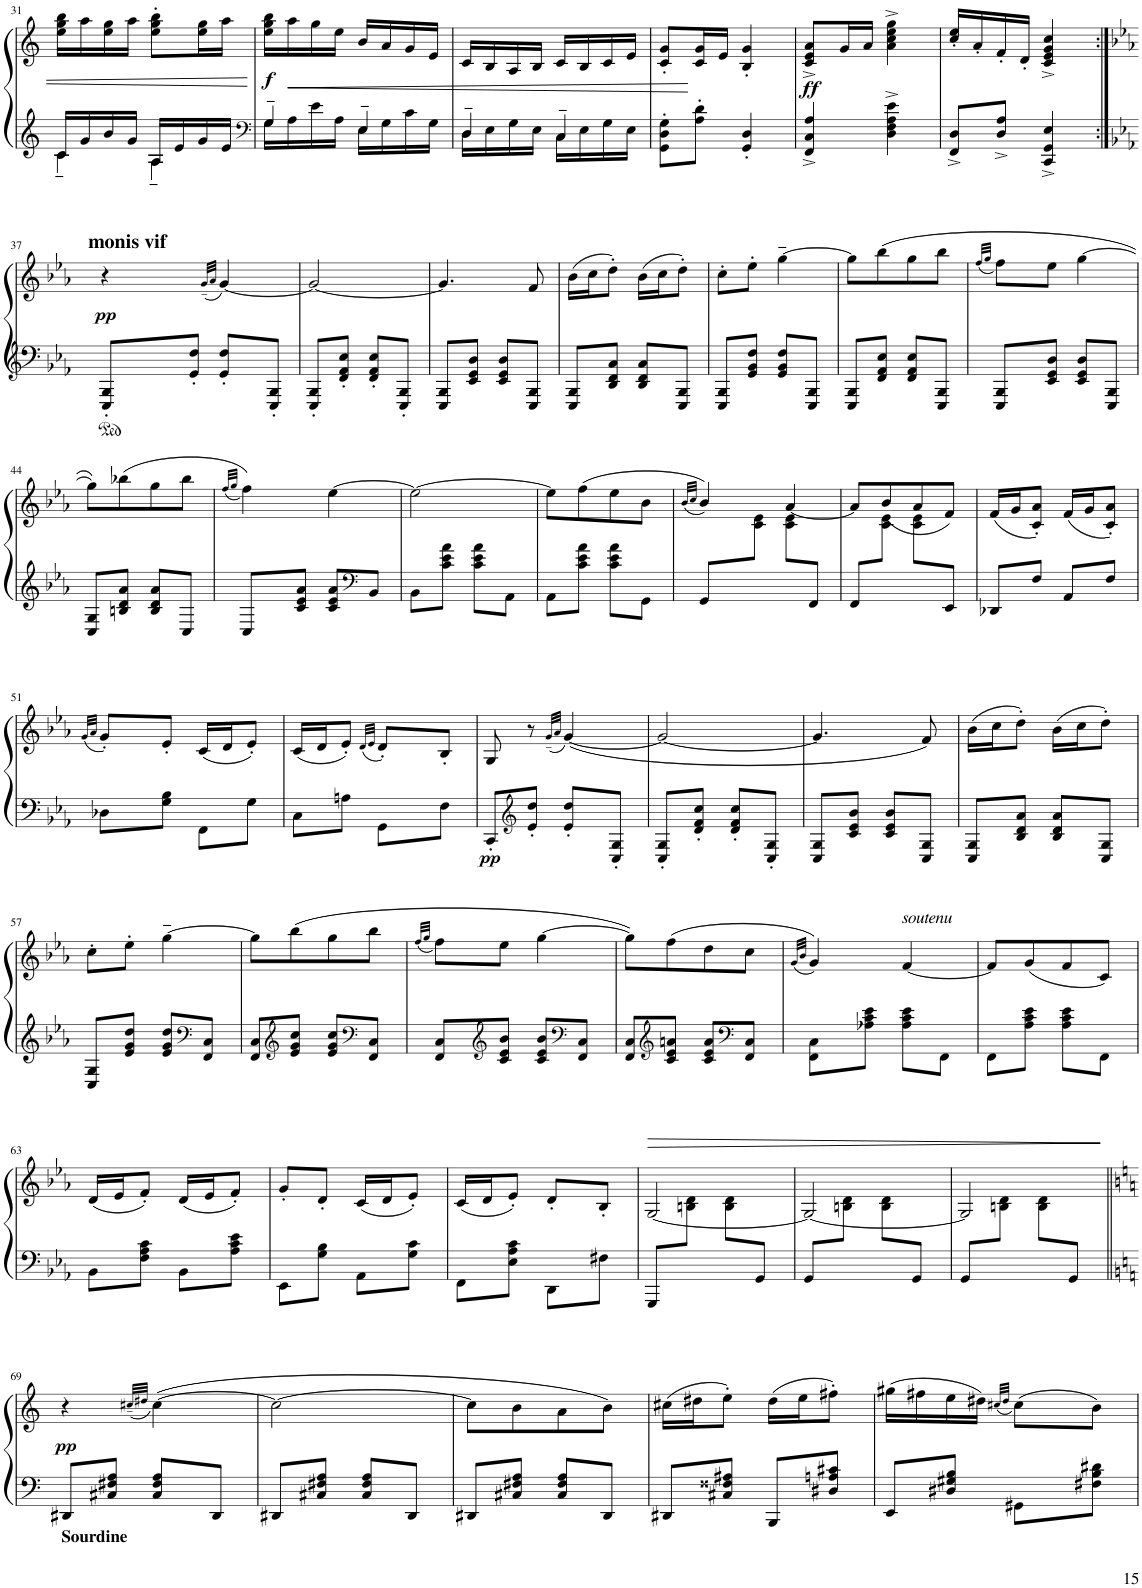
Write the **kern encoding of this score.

**kern	**kern	**dynam
*part1	*part1	*part1
*staff2	*staff1	*staff1/2
*I"Piano	*	*
*I'Pno.	*	*
!!LO:PB:g=z
*clefG2	*clefG2	*
*k[]	*k[]	*
*M2/4	*M2/4	*
=31	=31	=31
*^	*	*
16c/LL	4c~\	16ee\ 16gg\ 16bb\LL	.
16g/	.	16aa\	.
16b/	.	16ee\ 16gg\	.
16g/JJ	.	16aa\JJ	.
16A/LL	4A~\	8ee\' 8gg\' 8bb\'L	.
16e/	.	.	.
16g/	.	16ee\ 16gg\L	.
16e/JJ	.	16aa\JJ	.
=32	=32	=32	=32
*clefF4	*	*	*
!	!	!	!LO:DY:b
4G~/	16G\LL	16ee\ 16gg\ 16bb\LL	f
!	!	!	!LO:HP:b
.	16A\	16aa\	<
.	16e\	16gg\	.
.	16A\JJ	16ee\JJ	.
4E~/	16E\LL	16b/LL	.
.	16G\	16a/	.
.	16c\	16g/	.
.	16G\JJ	16e/JJ	.
=33	=33	=33	=33
4D~/	16D\LL	16c/LL	.
.	16E\	16B/	.
.	16G\	16A/	.
.	16E\JJ	16B/JJ	.
4C~/	16C\LL	16c/LL	.
.	16E\	16B/	.
.	16G\	16c/	.
.	16E\JJ	16e/JJ	.
*v	*v	*	*
=34	=34	=34
8GG\' 8D\' 8G\'L	8c/' 8g/'L	.
8A\' 8d\'J	16c/ 16g/L	.
.	16e/JJ	.
4GG/' 4D/'	4B/' 4g/'	.
=35	=35	=35
!	!	!LO:DY:b
4FF/^ 4C/^ 4A/^	8c/^ 8e/^ 8a/^L	ff
.	16g/L	.
.	16a/JJ	.
4D\^ 4F\^ 4A\^ 4e\^	4a\^ 4cc\^ 4ee\^ 4gg\^	.
=36	=36	=36
8FF/^ 8D/^L	16cc/' 16ee/'LL	.
.	16a'/	.
8D/^ 8A/^J	16f'/	.
.	16d'/JJ	.
4CC/^ 4GG/^ 4E/^	4c/^ 4e/^ 4g/^ 4cc/^	.
!!LO:LB:g=z
=37:|!	=37:|!	=37:|!
*clefG2	*	*
*k[b-e-a-]	*k[b-e-a-]	*
*	*^	*
!	!LO:TX:a:B:t=monis vif	!	!
8ryy	8ryy	8ryy	.
!	!	!	!LO:DY:b
8C/' 8G/'L	4r	4ryy	pp
8e-/' 8dd/'J	.	.	.
.	(32qg~</LLL	.	.
.	32qa-/JJJ	.	.
8e-/' 8dd/'L	[8g/)	32g!LLL	.
.	.	32a-!JJ	.
.	.	[16g!J	.
8C/' 8G/'J	8ryy	8ryy	.
*	*v	*v	*
=38	=38	=38
8C/' 8G/'L	2g/_	.
8d/' 8f/' 8cc/'J	.	.
8d/' 8f/' 8cc/'L	.	.
8C/' 8G/'J	.	.
4ryy	8g/_	.
.	8g!J]	.
=39	=39	=39
8C/ 8G/L	4.g/]	.
8c/ 8e-/ 8b-/J	.	.
8c/ 8e-/ 8b-/L	.	.
8C/ 8G/J	8f/	.
=40	=40	=40
8C/ 8G/L	(16b-\LL	.
.	16cc\J	.
8B-/ 8d/ 8a-/J	8dd'\J)	.
8B-/ 8d/ 8a-/L	(16b-\LL	.
.	16cc\J	.
8C/ 8G/J	8dd'\J)	.
=41	=41	=41
8C/ 8G/L	8cc'\L	.
8e-/ 8g/ 8dd/J	8ee-'\J	.
8e-/ 8g/ 8dd/L	[4gg~\	.
8C/ 8G/J	.	.
=42	=42	=42
8C/ 8G/L	8gg\L]	.
8d/ 8f/ 8cc/J	(8bb-\	.
8d/ 8f/ 8cc/L	8gg\	.
8C/ 8G/J	8bb-\J	.
=43	=43	=43
.	(32qff/LLL	.
.	32qgg/JJJ	.
*	*^	*
*	*	*Xtuplet	*
8C/ 8G/L	8ff\L)	48ff!LLL	.
.	.	48gg!	.
.	.	[48ff!J	.
.	.	16ff!JJ]	.
8c/ 8e-/ 8b-/J	8ee-\J	8ryy	.
8c/ 8e-/ 8b-/L	[4gg\	4ryy	.
8C/ 8G/J	.	.	.
*	*v	*v	*
!!LO:LB:g=z
=44	=44	=44
8C/ 8G/L	8gg\L])	.
8Bn/ 8d/ 8a-/J	(8bb-X\	.
8B/ 8d/ 8a-/L	8gg\	.
8C/J	8bb-\J	.
=45	=45	=45
.	(32qff/LLL	.
.	32qgg/JJJ	.
*	*^	*
8C/L	4ff\))	48ff!LLL	.
.	.	48gg!	.
.	.	[48ff!J	.
.	.	16ff!J_	.
8c/ 8e-/ 8a-/J	.	8ff!J]	.
8c/ 8e-/ 8a-/L	[4ee-\	4ryy	.
*clefF4	*	*	*
8BB-/J	.	.	.
*	*v	*v	*
=46	=46	=46
8BB-\L	2ee-\_	.
8c\ 8e-\ 8a-\J	.	.
8c\ 8e-\ 8a-\L	.	.
8AA-\J	.	.
=47	=47	=47
8AA-\L	8ee-\L]	.
8c\ 8e-\ 8a-\J	(8ff\	.
8c\ 8e-\ 8a-\L	8ee-\	.
8GG\J	8b-\J	.
=48	=48	=48
.	(32qb-/LLL	.
.	32qcc/JJJ	.
*	*^	*
*	*	*^	*
8GG/L	4b-/))	48b-!LLL	8ryy	.
.	.	48cc!	.	.
.	.	[48b-!J	.	.
.	.	16b-!J_	.	.
4ryy	.	8b-!J]	8c\ 8e-\J	.
.	[4a-/	4ryy	8c\ 8e-\L	.
8FF/J	.	.	8ryy	.
*	*	*v	*v	*
=49	=49	=49	=49
8FF/L	8a-/L]	8ryy	.
4ryy	(8b-/	8c\ 8e-\J	.
.	8a-/	8c\ 8e-\L	.
8EE-/J	8f/J)	8ryy	.
*	*v	*v	*
=50	=50	=50
8DD-X/L	(16f/LL	.
.	16g/J	.
8F/J	8c/' 8a-/'J)	.
8AA-/L	(16f/LL	.
.	16g/J	.
8F/J	8c/' 8a-/'J)	.
!!LO:LB:g=z
=51	=51	=51
.	(32qg/LLL	.
.	32qa-/JJJ	.
*	*^	*
8D-X\L	8g'/L)	48g!LLL	.
.	.	48a-!	.
.	.	[48g!J	.
.	.	16g!JJ]	.
8G\ 8B-\J	8e-'/J	8ryy	.
8FF\L	(16c/LL	4ryy	.
.	16d/J	.	.
8G\J	8e-'/J)	.	.
=52	=52	=52	=52
8C\L	(16c/LL	4ryy	.
.	16d/J	.	.
8An\J	8e-'/J)	.	.
.	(32qd/LLL	.	.
.	32qe-/JJJ	.	.
8GG\L	8d'/L)	48d!LLL	.
.	.	48e-!	.
.	.	[48d!J	.
.	.	16d!JJ]	.
8F\J	8B-'/J	8ryy	.
=53	=53	=53	=53
!	!	!	!LO:DY:b=2
8CC'/L	8G/	4ryy	pp
*clefG2	*	*	*
8e-/' 8dd/'J	8r	.	.
.	(32qg~/LLL	.	.
.	32qa-/JJJ	.	.
8e-/' 8dd/'L	([4g/)	32g!LLL	.
.	.	32a-!JJ	.
.	.	8.g!J	.
8C/' 8G/'J	.	.	.
*	*v	*v	*
=54	=54	=54
8C/' 8G/'L	2g/_	.
8d/' 8f/' 8cc/'J	.	.
8d/' 8f/' 8cc/'L	.	.
8C/' 8G/'J	.	.
=55	=55	=55
8C/ 8G/L	4.g/]	.
8c/ 8e-/ 8b-/J	.	.
8c/ 8e-/ 8b-/L	.	.
8C/ 8G/J	8f/)	.
=56	=56	=56
8C/ 8G/L	(16b-\LL	.
.	16cc\J	.
8B-/ 8d/ 8a-/J	8dd'\J)	.
8B-/ 8d/ 8a-/L	(16b-\LL	.
.	16cc\J	.
8C/ 8G/J	8dd'\J)	.
!!LO:LB:g=z
=57	=57	=57
8C/ 8G/L	8cc'\L	.
8e-/ 8g/ 8dd/J	8ee-'\J	.
8e-/ 8g/ 8dd/L	[4gg~\	.
*clefF4	*	*
8FF/ 8C/J	.	.
=58	=58	=58
8FF/ 8C/L	8gg\L]	.
*clefG2	*	*
8e-/ 8g/ 8cc/J	(8bb-\	.
8e-/ 8g/ 8cc/L	8gg\	.
*clefF4	*	*
8FF/ 8C/J	8bb-\J	.
=59	=59	=59
.	(32qff/LLL	.
.	32qgg/JJJ	.
*	*^	*
8FF/ 8C/L	8ff\L)	48ff!LLL	.
.	.	48gg!	.
.	.	[48ff!J	.
.	.	16ff!JJ]	.
*clefG2	*	*	*
8c/ 8e-/ 8b-/J	8ee-\J	8ryy	.
8c/ 8e-/ 8b-/L	[4gg\	4ryy	.
*clefF4	*	*	*
8FF/ 8C/J	.	.	.
*	*v	*v	*
=60	=60	=60
8FF/ 8C/L	8gg\L])	.
*clefG2	*	*
8c/ 8e-/ 8an/J	(8ff\	.
8c/ 8e-/ 8a/L	8dd\	.
*clefF4	*	*
8FF/ 8C/J	8cc\J	.
=61	=61	=61
.	(32qg/LLL	.
.	32qb-/JJJ	.
*	*^	*
8FF\ 8C\L	4g/))	48g!LLL	.
.	.	48b-!	.
.	.	[48g!JJ	.
.	.	8.g!J]	.
8A-X\ 8c\ 8e-\J	.	.	.
!	!LO:TX:a:i:t=soutenu	!	!
8A-\ 8c\ 8e-\L	[4f/	4ryy	.
8FF\J	.	.	.
*	*v	*v	*
=62	=62	=62
8FF\L	8f/L]	.
8A-\ 8c\ 8e-\J	(8g/	.
8A-\ 8c\ 8e-\L	8f/	.
8FF\J	8c/J)	.
!!LO:LB:g=z
=63	=63	=63
8BB-\L	(16d/LL	.
.	16e-/J	.
8F\ 8A-\ 8c\J	8f'/J)	.
8BB-\L	(16d/LL	.
.	16e-/J	.
8A-\ 8c\ 8e-\J	8f'/J)	.
=64	=64	=64
8EE-\L	8g'/L	.
8G\ 8B-\J	8d'/J	.
8AA-\L	(16c/LL	.
.	16d/J	.
8G\ 8c\J	8e-'/J)	.
=65	=65	=65
*	*^	*
8FF\L	(16c/LL	4ryy	.
.	16d/J	.	.
8E-\ 8A-\ 8c\J	8e-'/J)	.	.
8DD\L	8d'/L	48d!LLL	.
.	.	48e-!	.
.	.	48d!JJJ	.
.	.	8.ryy	.
8F#X\J	8B-'/J	.	.
=66	=66	=66	=66
8GGG/L	[2G/	8ryy	.
4ryy	.	8Bn\ 8d\J	.
.	.	8B\ 8d\L	.
8GG/J	.	8ryy	.
=67	=67	=67	=67
8GG/L	2G/_	8ryy	.
4ryy	.	8Bn\ 8d\J	.
.	.	8B\ 8d\L	.
8GG/J	.	8ryy	.
=68	=68	=68	=68
8GG/L	2G/]	8ryy	.
4ryy	.	8Bn\ 8d\J	.
.	.	8B\ 8d\L	.
8GG/J	.	8ryy	.
*	*v	*v	*
.	.	[
!!LO:LB:g=z
=69||	=69||	=69||
*k[]	*k[]	*
*	*^	*
!LO:TX:b:B:t=Sourdine	!	!	!
!	!	!	!LO:DY:b
8DD#X/L	4r	4ryy	pp
8C#X/ 8F#X/ 8A/J	.	.	.
.	(32qcc#X~/LLL	.	.
.	32qdd#X/JJJ	.	.
8C#/ 8F#/ 8A/L	([4cc#\)	32cc#!LLL	.
.	.	32dd#!JJ	.
.	.	8.cc#!J	.
8DD#/J	.	.	.
*	*v	*v	*
=70	=70	=70
8DD#X/L	2cc#\_	.
8C#X/ 8F#X/ 8A/J	.	.
8C#/ 8F#/ 8A/L	.	.
8DD#/J	.	.
=71	=71	=71
8DD#X/L	8cc#\L]	.
8C#X/ 8F#X/ 8A/J	8b\	.
8C#/ 8F#/ 8A/L	8a\	.
8DD#/J	8b\J)	.
=72	=72	=72
8DD#X/L	(16cc#X\LL	.
.	16dd#X\J	.
8C#X/ 8F##X/ 8A#X/J	8ee'\J)	.
8BBB/L	(16dd#\LL	.
.	16ee\J	.
8D#X/ 8An/ 8c#X/J	8ff#X'\J)	.
=73	=73	=73
*	*^	*
8EE/L	(16gg#X\LL	4ryy	.
.	16ff#X\	.	.
8D#X/ 8G#X/ 8B/J	16ee\	.	.
.	16dd#X\JJ)	.	.
.	(32qcc#X/LLL	.	.
.	32qdd#/JJJ	.	.
8GG#X\L	(8cc#\L)	48cc#!LLL	.
.	.	48dd#!	.
.	.	[48cc#!J	.
.	.	16cc#!JJ]	.
8F#X\ 8B\ 8d#X\J	8b\J)	8ryy	.
*	*v	*v	*
=	=	=
*-	*-	*-
